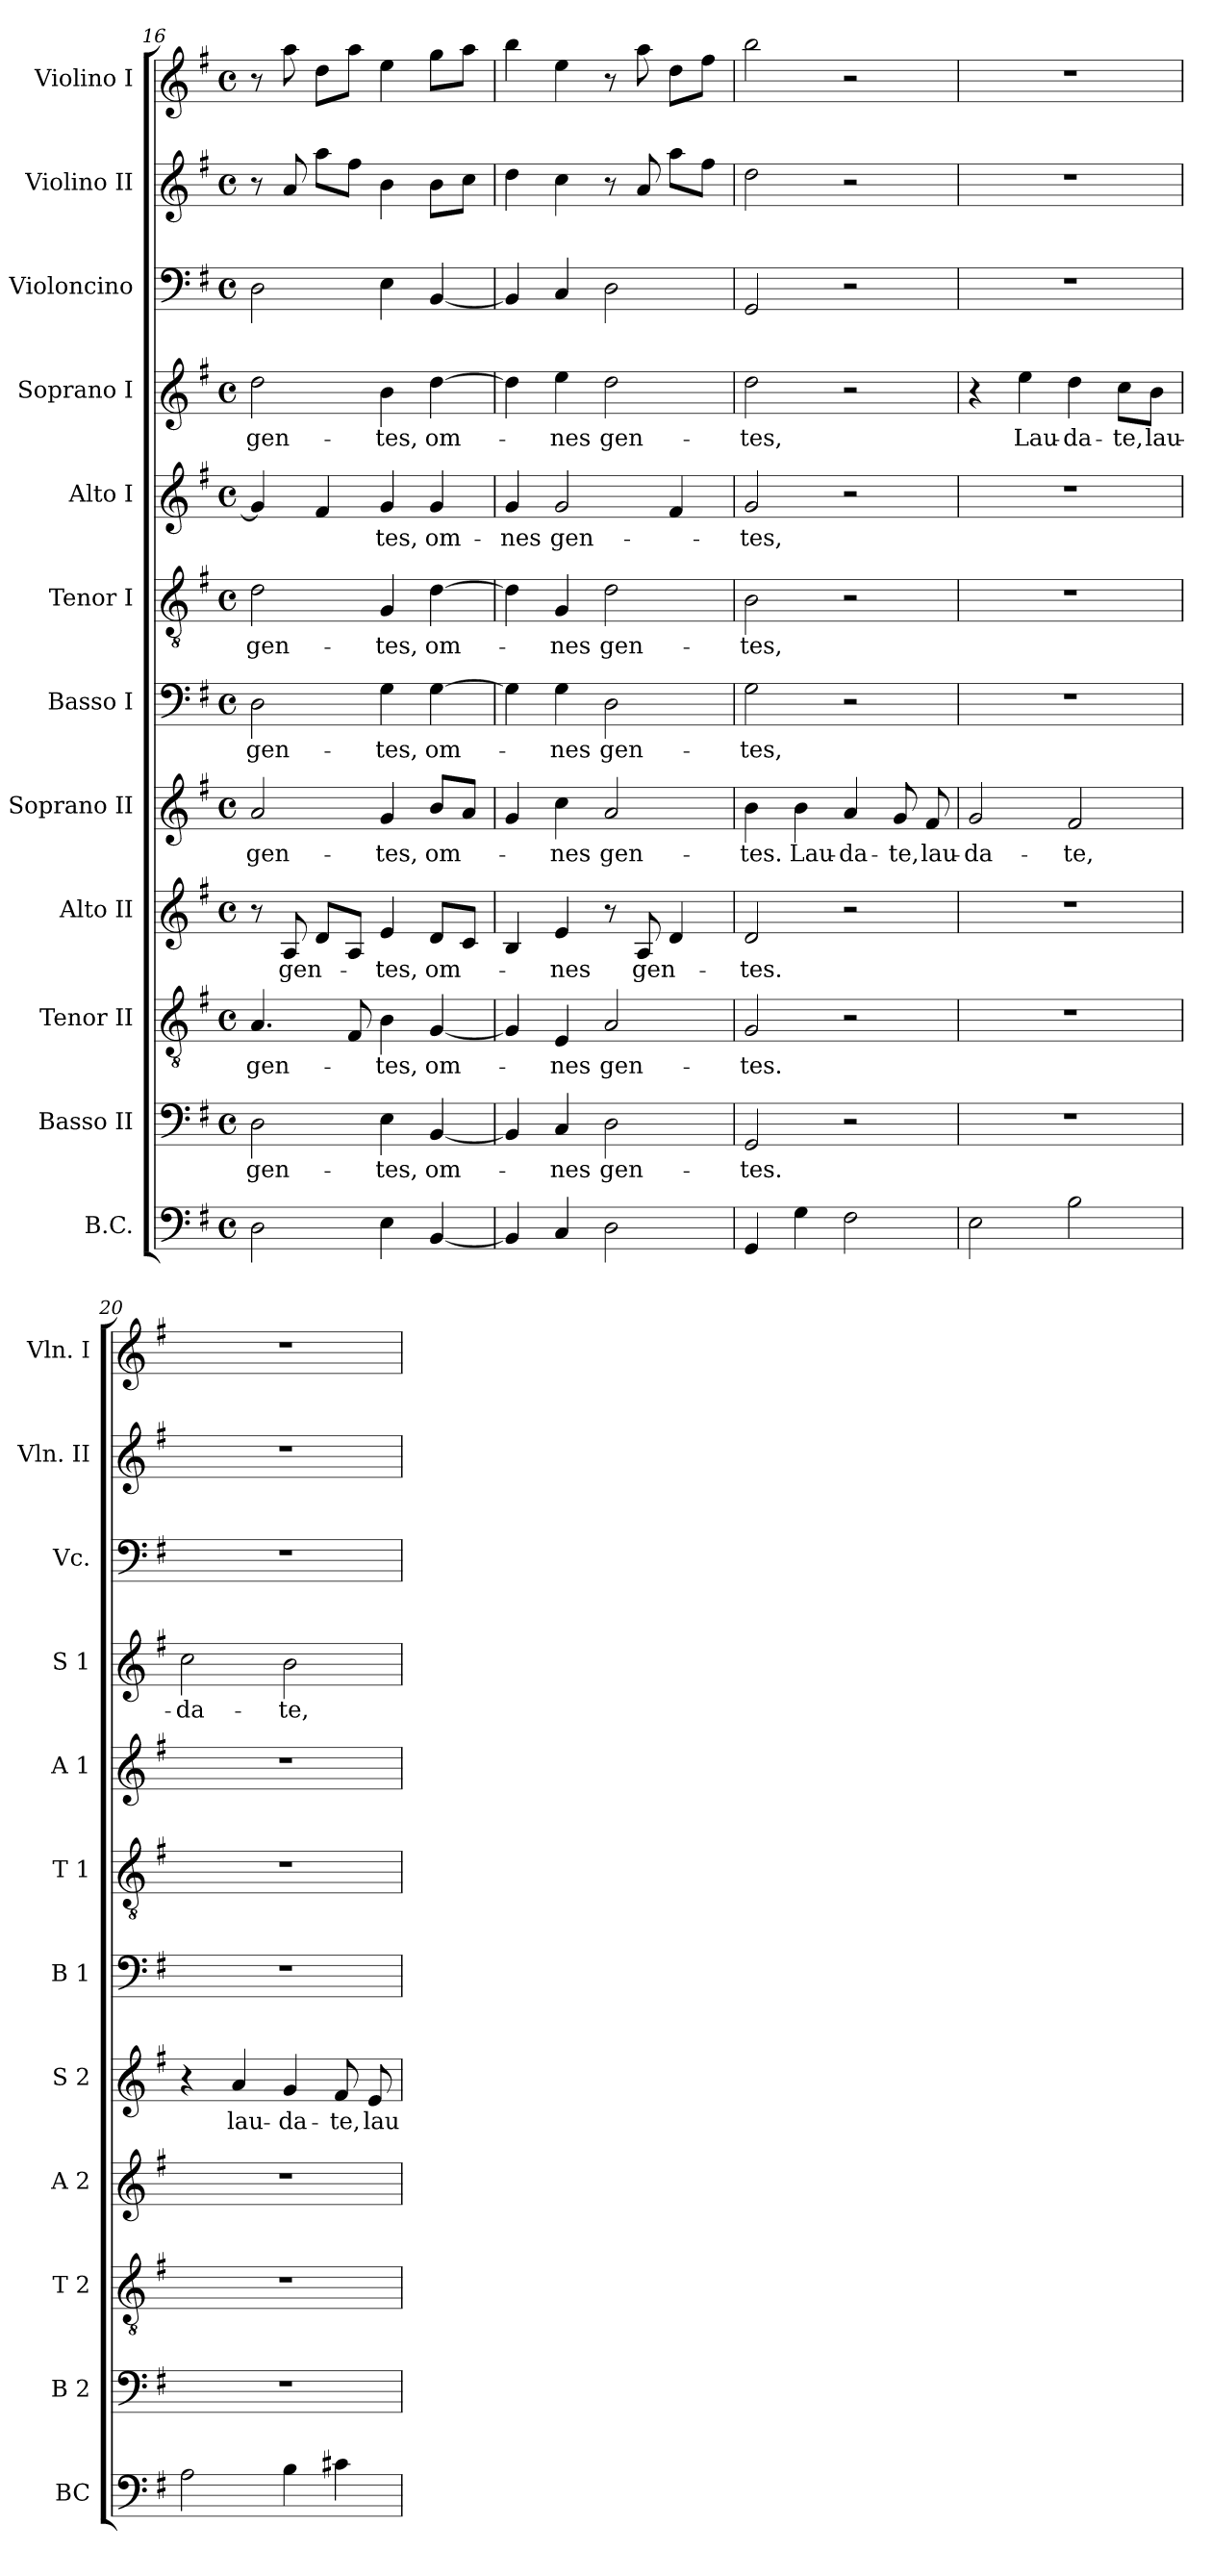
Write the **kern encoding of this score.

**kern	**kern	**text	**kern	**text	**kern	**text	**kern	**text	**kern	**text	**kern	**text	**kern	**text	**kern	**text	**kern	**kern	**kern
*part12	*part11	*part11	*part10	*part10	*part9	*part9	*part8	*part8	*part7	*part7	*part6	*part6	*part5	*part5	*part4	*part4	*part3	*part2	*part1
*staff12	*staff11	*staff11	*staff10	*staff10	*staff9	*staff9	*staff8	*staff8	*staff7	*staff7	*staff6	*staff6	*staff5	*staff5	*staff4	*staff4	*staff3	*staff2	*staff1
*I"B.C.	*I"Basso II	*	*I"Tenor II	*	*I"Alto II	*	*I"Soprano II	*	*I"Basso I	*	*I"Tenor I	*	*I"Alto I	*	*I"Soprano I	*	*I"Violoncino	*I"Violino II	*I"Violino I
*I'BC	*I'B 2	*	*I'T 2	*	*I'A 2	*	*I'S 2	*	*I'B 1	*	*I'T 1	*	*I'A 1	*	*I'S 1	*	*I'Vc.	*I'Vln. II	*I'Vln. I
*clefF4	*clefF4	*	*clefGv2	*	*clefG2	*	*clefG2	*	*clefF4	*	*clefGv2	*	*clefG2	*	*clefG2	*	*clefF4	*clefG2	*clefG2
*k[f#]	*k[f#]	*	*k[f#]	*	*k[f#]	*	*k[f#]	*	*k[f#]	*	*k[f#]	*	*k[f#]	*	*k[f#]	*	*k[f#]	*k[f#]	*k[f#]
*G:	*G:	*	*G:	*	*G:	*	*G:	*	*G:	*	*G:	*	*G:	*	*G:	*	*G:	*G:	*G:
*M4/4	*M4/4	*	*M4/4	*	*M4/4	*	*M4/4	*	*M4/4	*	*M4/4	*	*M4/4	*	*M4/4	*	*M4/4	*M4/4	*M4/4
*met(c)	*met(c)	*	*met(c)	*	*met(c)	*	*met(c)	*	*met(c)	*	*met(c)	*	*met(c)	*	*met(c)	*	*met(c)	*met(c)	*met(c)
=16	=16	=16	=16	=16	=16	=16	=16	=16	=16	=16	=16	=16	=16	=16	=16	=16	=16	=16	=16
!	!	!LO:LY:b	!	!LO:LY:b	!	!	!	!LO:LY:b	!	!LO:LY:b	!	!LO:LY:b	!	!	!	!LO:LY:b	!	!	!
2D\	2D\	gen-	4.A/	gen-	8r	.	2a/	gen-	2D\	gen-	2d\	gen-	4g/]	.	2dd\	gen-	2D\	8r	8r
!	!	!	!	!	!	!LO:LY:b	!	!	!	!	!	!	!	!	!	!	!	!	!
.	.	.	.	.	8A/	gen-	.	.	.	.	.	.	.	.	.	.	.	8a/	8aa\
.	.	.	.	.	8d/L	.	.	.	.	.	.	.	4f#/	.	.	.	.	8aa\L	8dd\L
.	.	.	8F#/	.	8A/J	.	.	.	.	.	.	.	.	.	.	.	.	8ff#\J	8aa\J
!	!	!LO:LY:b	!	!LO:LY:b	!	!LO:LY:b	!	!LO:LY:b	!	!LO:LY:b	!	!LO:LY:b	!	!LO:LY:b	!	!LO:LY:b	!	!	!
4E\	4E\	-tes,	4B\	-tes,	4e/	-tes,	4g/	-tes,	4G\	-tes,	4G/	-tes,	4g/	-tes,	4b\	-tes,	4E\	4b\	4ee\
!	!	!LO:LY:b	!	!LO:LY:b	!	!LO:LY:b	!	!LO:LY:b	!	!LO:LY:b	!	!LO:LY:b	!	!LO:LY:b	!	!LO:LY:b	!	!	!
[4BB/	[4BB/	om-	[4G/	om-	8d/L	om-	8b/L	om-	[4G\	om-	[4d\	om-	4g/	om-	[4dd\	om-	[4BB/	8b\L	8gg\L
.	.	.	.	.	8c/J	.	8a/J	.	.	.	.	.	.	.	.	.	.	8cc\J	8aa\J
=17	=17	=17	=17	=17	=17	=17	=17	=17	=17	=17	=17	=17	=17	=17	=17	=17	=17	=17	=17
!	!	!	!	!	!	!	!	!	!	!	!	!	!	!LO:LY:b	!	!	!	!	!
4BB/]	4BB/]	.	4G/]	.	4B/	.	4g/	.	4G\]	.	4d\]	.	4g/	-nes	4dd\]	.	4BB/]	4dd\	4bb\
!	!	!LO:LY:b	!	!LO:LY:b	!	!LO:LY:b	!	!LO:LY:b	!	!LO:LY:b	!	!LO:LY:b	!	!LO:LY:b	!	!LO:LY:b	!	!	!
4C/	4C/	-nes	4E/	-nes	4e/	-nes	4cc\	-nes	4G\	-nes	4G/	-nes	2g/	gen-	4ee\	-nes	4C/	4cc\	4ee\
!	!	!LO:LY:b	!	!LO:LY:b	!	!	!	!LO:LY:b	!	!LO:LY:b	!	!LO:LY:b	!	!	!	!LO:LY:b	!	!	!
2D\	2D\	gen-	2A/	gen-	8r	.	2a/	gen-	2D\	gen-	2d\	gen-	.	.	2dd\	gen-	2D\	8r	8r
!	!	!	!	!	!	!LO:LY:b	!	!	!	!	!	!	!	!	!	!	!	!	!
.	.	.	.	.	8A/	gen-	.	.	.	.	.	.	.	.	.	.	.	8a/	8aa\
.	.	.	.	.	4d/	.	.	.	.	.	.	.	4f#/	.	.	.	.	8aa\L	8dd\L
.	.	.	.	.	.	.	.	.	.	.	.	.	.	.	.	.	.	8ff#\J	8ff#\J
=18	=18	=18	=18	=18	=18	=18	=18	=18	=18	=18	=18	=18	=18	=18	=18	=18	=18	=18	=18
!	!	!LO:LY:b	!	!LO:LY:b	!	!LO:LY:b	!	!LO:LY:b	!	!LO:LY:b	!	!LO:LY:b	!	!LO:LY:b	!	!LO:LY:b	!	!	!
4GG/	2GG/	-tes.	2G/	-tes.	2d/	-tes.	4b\	-tes.	2G\	-tes,	2B\	-tes,	2g/	-tes,	2dd\	-tes,	2GG/	2dd\	2bb\
!	!	!	!	!	!	!	!	!LO:LY:b	!	!	!	!	!	!	!	!	!	!	!
4G\	.	.	.	.	.	.	4b\	Lau-	.	.	.	.	.	.	.	.	.	.	.
!	!	!	!	!	!	!	!	!LO:LY:b	!	!	!	!	!	!	!	!	!	!	!
2F#\	2r	.	2r	.	2r	.	4a/	-da-	2r	.	2r	.	2r	.	2r	.	2r	2r	2r
!	!	!	!	!	!	!	!	!LO:LY:b	!	!	!	!	!	!	!	!	!	!	!
.	.	.	.	.	.	.	8g/	-te,	.	.	.	.	.	.	.	.	.	.	.
!	!	!	!	!	!	!	!	!LO:LY:b	!	!	!	!	!	!	!	!	!	!	!
.	.	.	.	.	.	.	8f#/	lau-	.	.	.	.	.	.	.	.	.	.	.
!!LO:PB:g=z
=19	=19	=19	=19	=19	=19	=19	=19	=19	=19	=19	=19	=19	=19	=19	=19	=19	=19	=19	=19
!	!	!	!	!	!	!	!	!LO:LY:b	!	!	!	!	!	!	!	!	!	!	!
2E\	1r	.	1r	.	1r	.	2g/	-da-	1r	.	1r	.	1r	.	4r	.	1r	1r	1r
!	!	!	!	!	!	!	!	!	!	!	!	!	!	!	!	!LO:LY:b	!	!	!
.	.	.	.	.	.	.	.	.	.	.	.	.	.	.	4ee\	Lau-	.	.	.
!	!	!	!	!	!	!	!	!LO:LY:b	!	!	!	!	!	!	!	!LO:LY:b	!	!	!
2B\	.	.	.	.	.	.	2f#/	-te,	.	.	.	.	.	.	4dd\	-da-	.	.	.
!	!	!	!	!	!	!	!	!	!	!	!	!	!	!	!	!LO:LY:b	!	!	!
.	.	.	.	.	.	.	.	.	.	.	.	.	.	.	8cc\L	-te,	.	.	.
!	!	!	!	!	!	!	!	!	!	!	!	!	!	!	!	!LO:LY:b	!	!	!
.	.	.	.	.	.	.	.	.	.	.	.	.	.	.	8b\J	lau-	.	.	.
=20	=20	=20	=20	=20	=20	=20	=20	=20	=20	=20	=20	=20	=20	=20	=20	=20	=20	=20	=20
!	!	!	!	!	!	!	!	!	!	!	!	!	!	!	!	!LO:LY:b	!	!	!
2A\	1r	.	1r	.	1r	.	4r	.	1r	.	1r	.	1r	.	2cc\	-da-	1r	1r	1r
!	!	!	!	!	!	!	!	!LO:LY:b	!	!	!	!	!	!	!	!	!	!	!
.	.	.	.	.	.	.	4a/	lau-	.	.	.	.	.	.	.	.	.	.	.
!	!	!	!	!	!	!	!	!LO:LY:b	!	!	!	!	!	!	!	!LO:LY:b	!	!	!
4B\	.	.	.	.	.	.	4g/	-da-	.	.	.	.	.	.	2b\	-te,	.	.	.
!	!	!	!	!	!	!	!	!LO:LY:b	!	!	!	!	!	!	!	!	!	!	!
4c#X\	.	.	.	.	.	.	8f#/	-te,	.	.	.	.	.	.	.	.	.	.	.
!	!	!	!	!	!	!	!	!LO:LY:b	!	!	!	!	!	!	!	!	!	!	!
.	.	.	.	.	.	.	8e/	lau-	.	.	.	.	.	.	.	.	.	.	.
=	=	=	=	=	=	=	=	=	=	=	=	=	=	=	=	=	=	=	=
*-	*-	*-	*-	*-	*-	*-	*-	*-	*-	*-	*-	*-	*-	*-	*-	*-	*-	*-	*-
